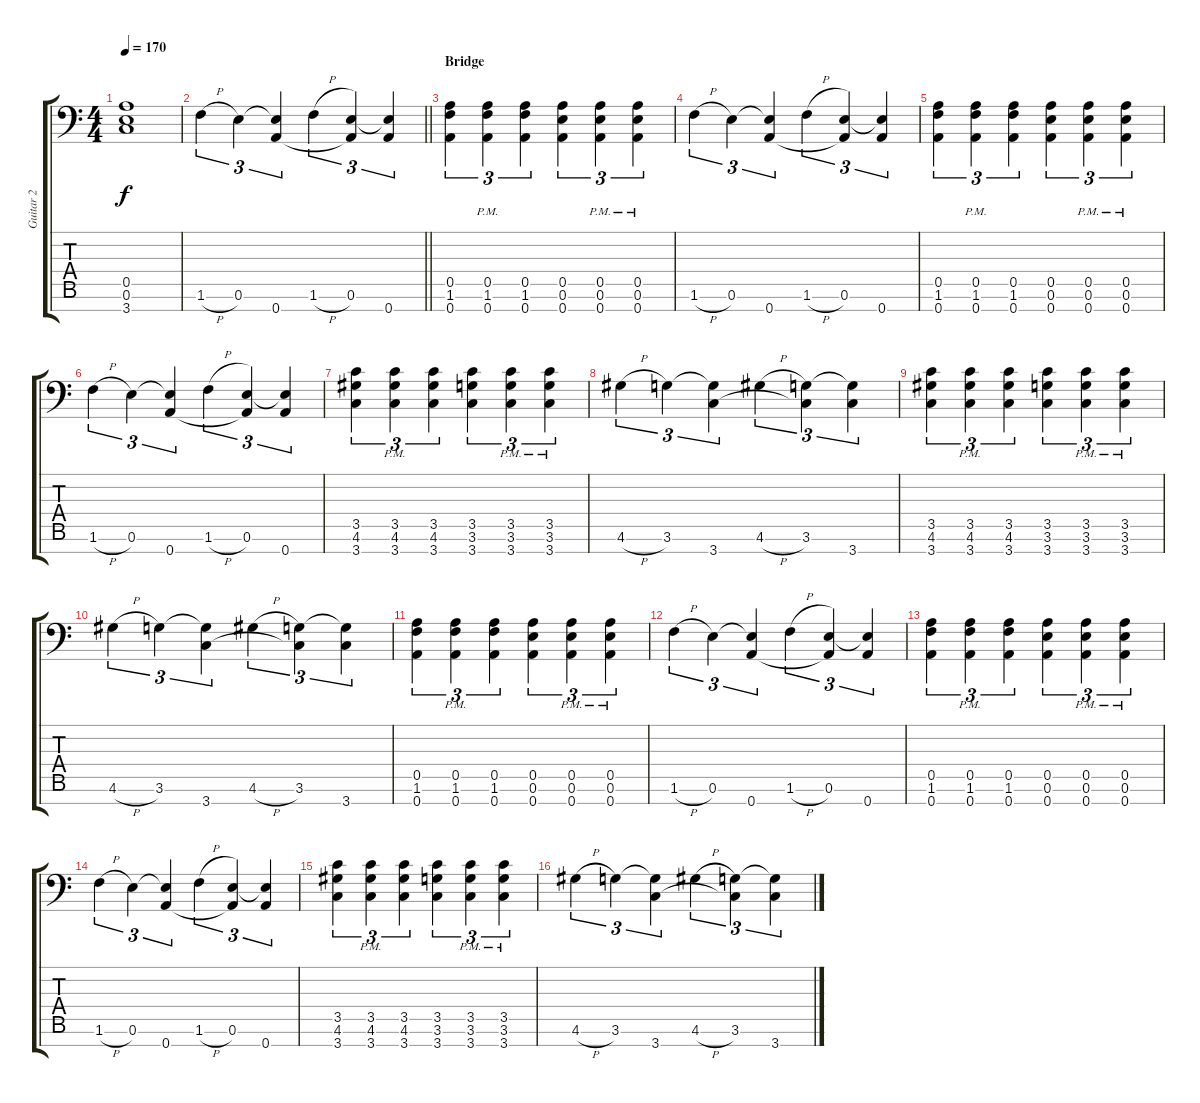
\track ("Guitar 2" "Guitar 2") {instrument distortionguitar}
\staff {score tabs}
\tuning (E4 B3 G3 D3 A2 E2 A1) {hide}
\ts (4 4)
\tempo 170
\clef f4
\ks c
(0.5 0.6 3.7).1{dy f} |
\barLineRight lightlight
1.6{h}.4{tu (3 2)} 0.6.4{tu (3 2)} (0.6{t} 0.7).4{tu (3 2)} 1.6{h}.4{tu (3 2)} (0.6 0.7{t}).4{tu (3 2)} (0.6{t} 0.7).4{tu (3 2)} |
\section ("" "Bridge")
(0.5 1.6 0.7).4{tu (3 2)} (0.5{pm} 1.6{pm} 0.7{pm}).4{tu (3 2)} (0.5 1.6 0.7).4{tu (3 2)} (0.5 0.6 0.7).4{tu (3 2)} (0.5{pm} 0.6{pm} 0.7{pm}).4{tu (3 2)} (0.5{pm} 0.6{pm} 0.7{pm}).4{tu (3 2)} |
1.6{h}.4{tu (3 2)} 0.6.4{tu (3 2)} (0.6{t} 0.7).4{tu (3 2)} 1.6{h}.4{tu (3 2)} (0.6 0.7{t}).4{tu (3 2)} (0.6{t} 0.7).4{tu (3 2)} |
(0.5 1.6 0.7).4{tu (3 2)} (0.5{pm} 1.6{pm} 0.7{pm}).4{tu (3 2)} (0.5 1.6 0.7).4{tu (3 2)} (0.5 0.6 0.7).4{tu (3 2)} (0.5{pm} 0.6{pm} 0.7{pm}).4{tu (3 2)} (0.5{pm} 0.6{pm} 0.7{pm}).4{tu (3 2)} |
1.6{h}.4{tu (3 2)} 0.6.4{tu (3 2)} (0.6{t} 0.7).4{tu (3 2)} 1.6{h}.4{tu (3 2)} (0.6 0.7{t}).4{tu (3 2)} (0.6{t} 0.7).4{tu (3 2)} |
(3.5 4.6 3.7).4{tu (3 2)} (3.5{pm} 4.6{pm} 3.7{pm}).4{tu (3 2)} (3.5 4.6 3.7).4{tu (3 2)} (3.5 3.6 3.7).4{tu (3 2)} (3.5{pm} 3.6{pm} 3.7{pm}).4{tu (3 2)} (3.5{pm} 3.6{pm} 3.7{pm}).4{tu (3 2)} |
4.6{h}.4{tu (3 2)} 3.6.4{tu (3 2)} (3.6{t} 3.7).4{tu (3 2)} 4.6{h}.4{tu (3 2)} (3.6 3.7{t}).4{tu (3 2)} (3.6{t} 3.7).4{tu (3 2)} |
(3.5 4.6 3.7).4{tu (3 2)} (3.5{pm} 4.6{pm} 3.7{pm}).4{tu (3 2)} (3.5 4.6 3.7).4{tu (3 2)} (3.5 3.6 3.7).4{tu (3 2)} (3.5{pm} 3.6{pm} 3.7{pm}).4{tu (3 2)} (3.5{pm} 3.6{pm} 3.7{pm}).4{tu (3 2)} |
4.6{h}.4{tu (3 2)} 3.6.4{tu (3 2)} (3.6{t} 3.7).4{tu (3 2)} 4.6{h}.4{tu (3 2)} (3.6 3.7{t}).4{tu (3 2)} (3.6{t} 3.7).4{tu (3 2)} |
(0.5 1.6 0.7).4{tu (3 2)} (0.5{pm} 1.6{pm} 0.7{pm}).4{tu (3 2)} (0.5 1.6 0.7).4{tu (3 2)} (0.5 0.6 0.7).4{tu (3 2)} (0.5{pm} 0.6{pm} 0.7{pm}).4{tu (3 2)} (0.5{pm} 0.6{pm} 0.7{pm}).4{tu (3 2)} |
1.6{h}.4{tu (3 2)} 0.6.4{tu (3 2)} (0.6{t} 0.7).4{tu (3 2)} 1.6{h}.4{tu (3 2)} (0.6 0.7{t}).4{tu (3 2)} (0.6{t} 0.7).4{tu (3 2)} |
(0.5 1.6 0.7).4{tu (3 2)} (0.5{pm} 1.6{pm} 0.7{pm}).4{tu (3 2)} (0.5 1.6 0.7).4{tu (3 2)} (0.5 0.6 0.7).4{tu (3 2)} (0.5{pm} 0.6{pm} 0.7{pm}).4{tu (3 2)} (0.5{pm} 0.6{pm} 0.7{pm}).4{tu (3 2)} |
1.6{h}.4{tu (3 2)} 0.6.4{tu (3 2)} (0.6{t} 0.7).4{tu (3 2)} 1.6{h}.4{tu (3 2)} (0.6 0.7{t}).4{tu (3 2)} (0.6{t} 0.7).4{tu (3 2)} |
(3.5 4.6 3.7).4{tu (3 2)} (3.5{pm} 4.6{pm} 3.7{pm}).4{tu (3 2)} (3.5 4.6 3.7).4{tu (3 2)} (3.5 3.6 3.7).4{tu (3 2)} (3.5{pm} 3.6{pm} 3.7{pm}).4{tu (3 2)} (3.5{pm} 3.6{pm} 3.7{pm}).4{tu (3 2)} |
4.6{h}.4{tu (3 2)} 3.6.4{tu (3 2)} (3.6{t} 3.7).4{tu (3 2)} 4.6{h}.4{tu (3 2)} (3.6 3.7{t}).4{tu (3 2)} (3.6{t} 3.7).4{tu (3 2)}
